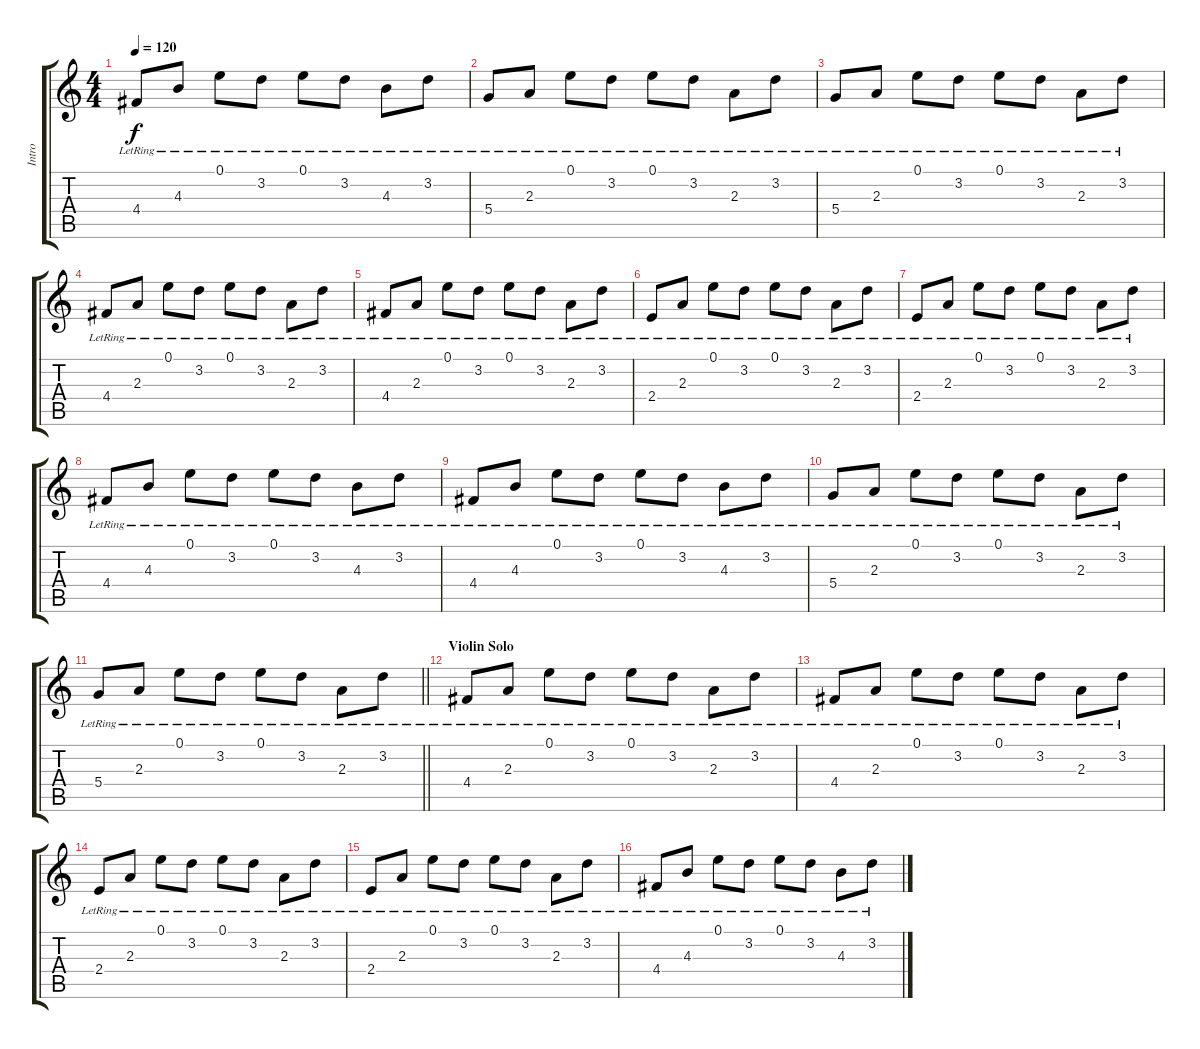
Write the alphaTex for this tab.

\track ("Intro" "Intro") {instrument acousticguitarnylon}
\staff {score tabs}
\tuning (E4 B3 G3 D3 A2 E2) {hide}
\ts (4 4)
\tempo 120
\clef g2
\ks c
4.4{lr}.8{dy f} 4.3{lr}.8 0.1{lr}.8 3.2{lr}.8 0.1{lr}.8 3.2{lr}.8 4.3{lr}.8 3.2{lr}.8 |
5.4{lr}.8 2.3{lr}.8 0.1{lr}.8 3.2{lr}.8 0.1{lr}.8 3.2{lr}.8 2.3{lr}.8 3.2{lr}.8 |
5.4{lr}.8 2.3{lr}.8 0.1{lr}.8 3.2{lr}.8 0.1{lr}.8 3.2{lr}.8 2.3{lr}.8 3.2{lr}.8 |
4.4{lr}.8 2.3{lr}.8 0.1{lr}.8 3.2{lr}.8 0.1{lr}.8 3.2{lr}.8 2.3{lr}.8 3.2{lr}.8 |
4.4{lr}.8 2.3{lr}.8 0.1{lr}.8 3.2{lr}.8 0.1{lr}.8 3.2{lr}.8 2.3{lr}.8 3.2{lr}.8 |
2.4{lr}.8 2.3{lr}.8 0.1{lr}.8 3.2{lr}.8 0.1{lr}.8 3.2{lr}.8 2.3{lr}.8 3.2{lr}.8 |
2.4{lr}.8 2.3{lr}.8 0.1{lr}.8 3.2{lr}.8 0.1{lr}.8 3.2{lr}.8 2.3{lr}.8 3.2{lr}.8 |
4.4{lr}.8 4.3{lr}.8 0.1{lr}.8 3.2{lr}.8 0.1{lr}.8 3.2{lr}.8 4.3{lr}.8 3.2{lr}.8 |
4.4{lr}.8 4.3{lr}.8 0.1{lr}.8 3.2{lr}.8 0.1{lr}.8 3.2{lr}.8 4.3{lr}.8 3.2{lr}.8 |
5.4{lr}.8 2.3{lr}.8 0.1{lr}.8 3.2{lr}.8 0.1{lr}.8 3.2{lr}.8 2.3{lr}.8 3.2{lr}.8 |
\barLineRight lightlight
5.4{lr}.8 2.3{lr}.8 0.1{lr}.8 3.2{lr}.8 0.1{lr}.8 3.2{lr}.8 2.3{lr}.8 3.2{lr}.8 |
\section ("" "Violin Solo")
4.4{lr}.8 2.3{lr}.8 0.1{lr}.8 3.2{lr}.8 0.1{lr}.8 3.2{lr}.8 2.3{lr}.8 3.2{lr}.8 |
4.4{lr}.8 2.3{lr}.8 0.1{lr}.8 3.2{lr}.8 0.1{lr}.8 3.2{lr}.8 2.3{lr}.8 3.2{lr}.8 |
2.4{lr}.8 2.3{lr}.8 0.1{lr}.8 3.2{lr}.8 0.1{lr}.8 3.2{lr}.8 2.3{lr}.8 3.2{lr}.8 |
2.4{lr}.8 2.3{lr}.8 0.1{lr}.8 3.2{lr}.8 0.1{lr}.8 3.2{lr}.8 2.3{lr}.8 3.2{lr}.8 |
4.4{lr}.8 4.3{lr}.8 0.1{lr}.8 3.2{lr}.8 0.1{lr}.8 3.2{lr}.8 4.3{lr}.8 3.2{lr}.8
